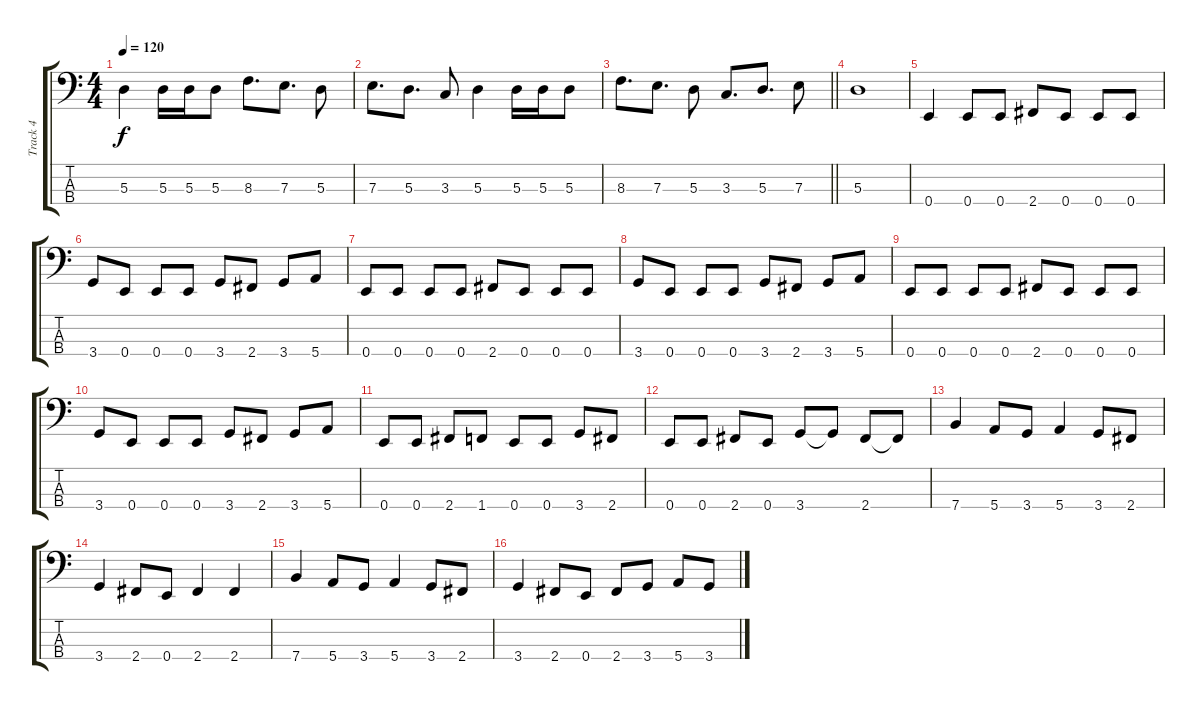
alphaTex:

\track ("Track 4" "Track 4") {instrument electricbassfinger}
\staff {score tabs}
\tuning (G2 D2 A1 E1) {hide}
\ts (4 4)
\tempo 120
\clef f4
\ks c
5.3.4{dy f} 5.3.16 5.3.16 5.3.8 8.3.8{d} 7.3.8{d} 5.3.8 |
7.3.8{d} 5.3.8{d} 3.3.8 5.3.4 5.3.16 5.3.16 5.3.8 |
\barLineRight lightlight
8.3.8{d} 7.3.8{d} 5.3.8 3.3.8{d} 5.3.8{d} 7.3.8 |
\section ("" "")
5.3.1 |
0.4.4 0.4.8 0.4.8 2.4.8 0.4.8 0.4.8 0.4.8 |
3.4.8 0.4.8 0.4.8 0.4.8 3.4.8 2.4.8 3.4.8 5.4.8 |
0.4.8 0.4.8 0.4.8 0.4.8 2.4.8 0.4.8 0.4.8 0.4.8 |
3.4.8 0.4.8 0.4.8 0.4.8 3.4.8 2.4.8 3.4.8 5.4.8 |
0.4.8 0.4.8 0.4.8 0.4.8 2.4.8 0.4.8 0.4.8 0.4.8 |
3.4.8 0.4.8 0.4.8 0.4.8 3.4.8 2.4.8 3.4.8 5.4.8 |
0.4.8 0.4.8 2.4.8 1.4.8 0.4.8 0.4.8 3.4.8 2.4.8 |
0.4.8 0.4.8 2.4.8 0.4.8 3.4.8 3.4{t}.8 2.4.8 2.4{t}.8 |
7.4.4 5.4.8 3.4.8 5.4.4 3.4.8 2.4.8 |
3.4.4 2.4.8 0.4.8 2.4.4 2.4.4 |
7.4.4 5.4.8 3.4.8 5.4.4 3.4.8 2.4.8 |
3.4.4 2.4.8 0.4.8 2.4.8 3.4.8 5.4.8 3.4.8
